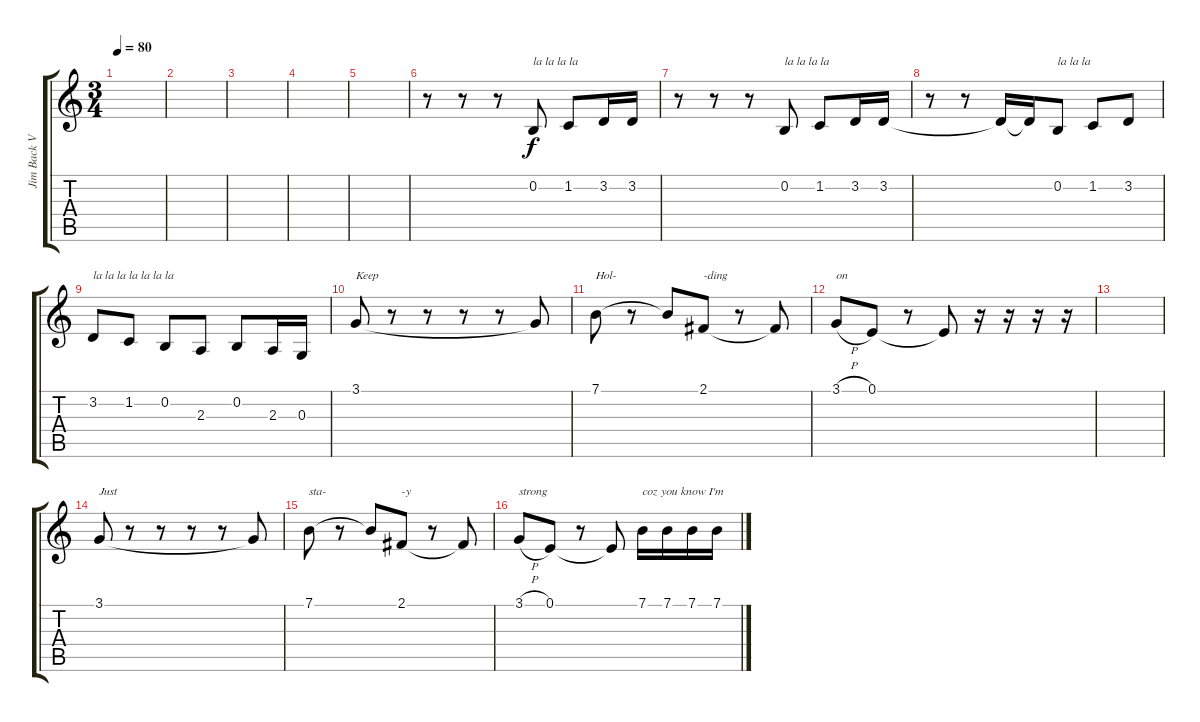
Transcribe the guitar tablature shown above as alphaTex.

\track ("Jim Back Vocals" "Jim Back V") {instrument sopranosax}
\staff {score tabs}
\tuning (E4 B3 G3 D3 A2 E2) {hide}
\ts (3 4)
\tempo 80
\clef g2
\ks c
|
|
|
|
|
r.8 r.8 r.8 0.2.8{txt "la la la la"} 1.2.8 3.2.16 3.2.16 |
r.8 r.8 r.8 0.2.8{txt "la la la la"} 1.2.8 3.2.16 3.2.16 |
r.8 r.8 3.2{t}.16 3.2{t}.16 0.2.8{txt "la la la"} 1.2.8 3.2.8 |
3.2.8{txt "la la la la la la la"} 1.2.8 0.2.8 2.3.8 0.2.8 2.3.16 0.3.16 |
3.1.8{txt "Keep"} r.8 r.8 r.8 r.8 3.1{t}.8 |
7.1.8{txt "Hol-"} r.8 7.1{t}.8 2.1.8{txt "-ding"} r.8 2.1{t}.8 |
3.1{h}.8{txt "on"} 0.1.8 r.8 0.1{t}.8 r.16 r.16 r.16 r.16 |
|
3.1.8{txt "Just"} r.8 r.8 r.8 r.8 3.1{t}.8 |
7.1.8{txt "sta-"} r.8 7.1{t}.8 2.1.8{txt "-y"} r.8 2.1{t}.8 |
3.1{h}.8{txt "strong"} 0.1.8 r.8 0.1{t}.8 7.1.16{txt "coz you know I'm"} 7.1.16 7.1.16 7.1.16
